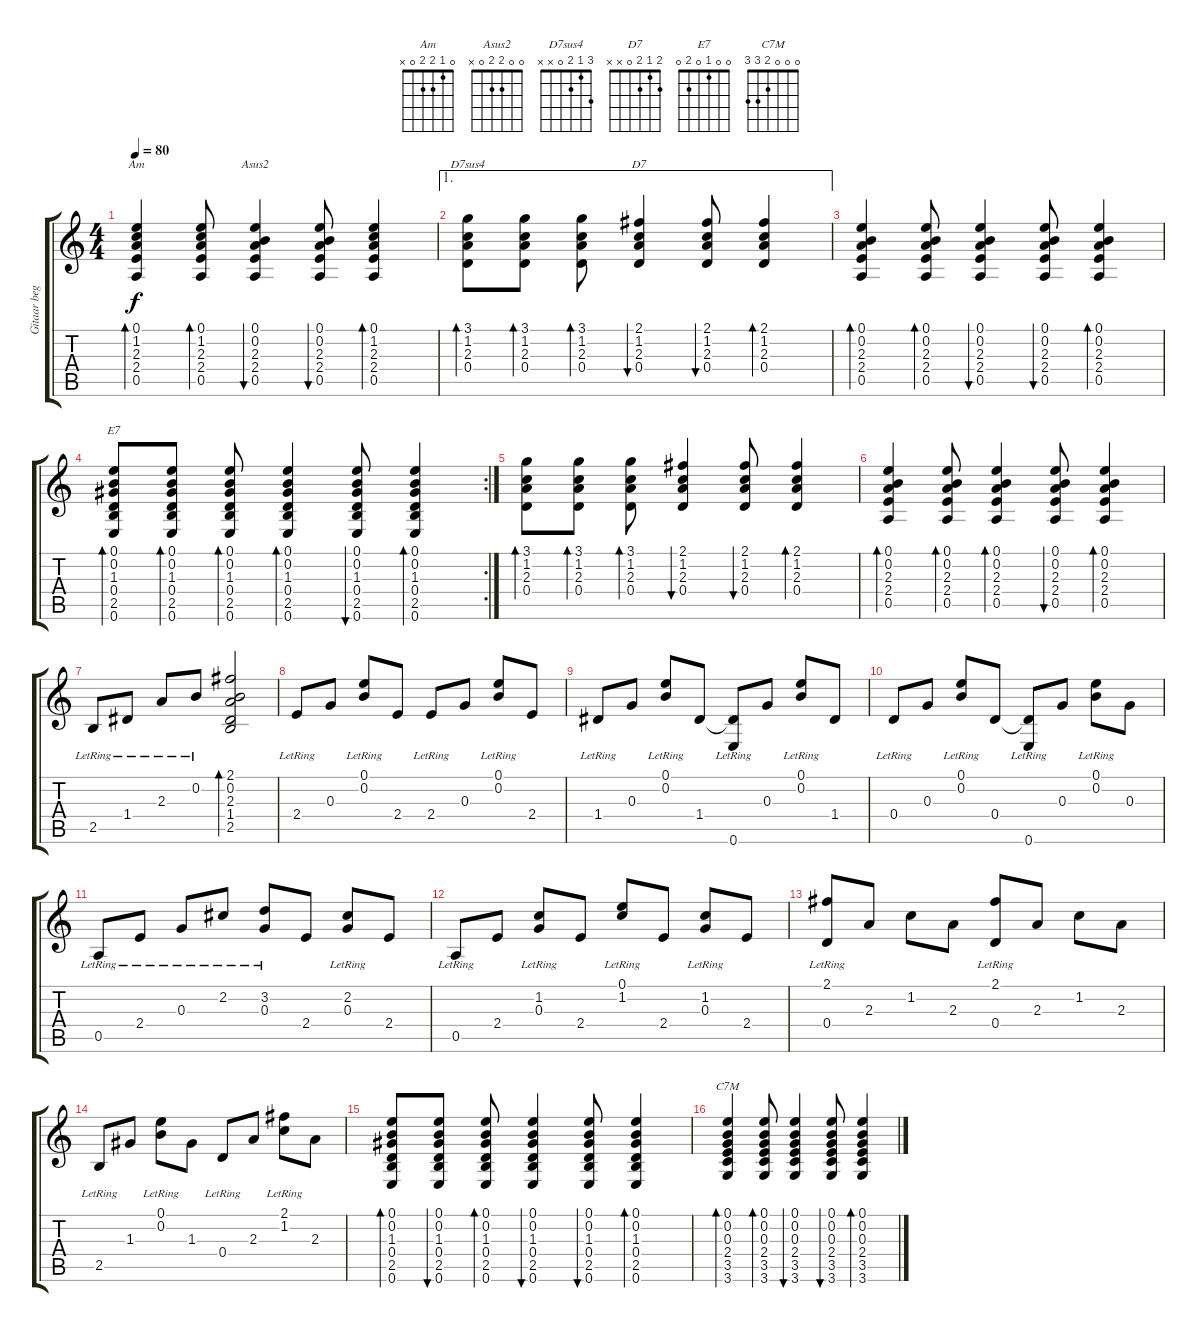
\track ("Gitaar begeleiding" "Gitaar beg") {instrument acousticguitarnylon}
\staff {score tabs}
\tuning (E4 B3 G3 D3 A2 E2) {hide}
\chord ("Am" 0 1 2 2 0 x)
\chord ("Asus2" 0 0 2 2 0 x)
\chord ("D7sus4" 3 1 2 0 x x)
\chord ("D7" 2 1 2 0 x x)
\chord ("E7" 0 0 1 0 2 0)
\chord ("C7M" 0 0 0 2 3 3)
\ts (4 4)
\tempo 80
\clef g2
\ks c
(0.1 1.2 2.3 2.4 0.5).4{bd 120 ch "Am" dy f} (0.1 1.2 2.3 2.4 0.5).8{bd 30} (0.1 0.2 2.3 2.4 0.5).4{bu 30 ch "Asus2"} (0.1 0.2 2.3 2.4 0.5).8{bu 30} (0.1 1.2 2.3 2.4 0.5).4{bd 30} |
\ae 1
(3.1 1.2 2.3 0.4).8{bd 120 ch "D7sus4"} (3.1 1.2 2.3 0.4).8{bd 30} (3.1 1.2 2.3 0.4).8{bd 30} (2.1 1.2 2.3 0.4).4{bu 30 ch "D7"} (2.1 1.2 2.3 0.4).8{bu 30} (2.1 1.2 2.3 0.4).4{bd 30} |
(0.1 0.2 2.3 2.4 0.5).4{bd 30} (0.1 0.2 2.3 2.4 0.5).8{bd 30} (0.1 0.2 2.3 2.4 0.5).4{bu 30} (0.1 0.2 2.3 2.4 0.5).8{bu 30} (0.1 0.2 2.3 2.4 0.5).4{bd 30} |
\rc 2
(0.1 0.2 1.3 0.4 2.5 0.6).8{bd 30 ch "E7"} (0.1 0.2 1.3 0.4 2.5 0.6).8{bd 30} (0.1 0.2 1.3 0.4 2.5 0.6).8{bd 30} (0.1 0.2 1.3 0.4 2.5 0.6).4{bd 30} (0.1 0.2 1.3 0.4 2.5 0.6).8{bu 30} (0.1 0.2 1.3 0.4 2.5 0.6).4{bd 30} |
(3.1 1.2 2.3 0.4).8{bd 120} (3.1 1.2 2.3 0.4).8{bd 30} (3.1 1.2 2.3 0.4).8{bd 30} (2.1 1.2 2.3 0.4).4{bu 30} (2.1 1.2 2.3 0.4).8{bu 30} (2.1 1.2 2.3 0.4).4{bd 30} |
(0.1 0.2 2.3 2.4 0.5).4{bd 120} (0.1 0.2 2.3 2.4 0.5).8{bd 30} (0.1 0.2 2.3 2.4 0.5).4{bd 30} (0.1 0.2 2.3 2.4 0.5).8{bu 30} (0.1 0.2 2.3 2.4 0.5).4{bd 30} |
2.5{lr}.8 1.4{lr}.8 2.3{lr}.8 0.2{lr}.8 (2.1 0.2 2.3 1.4 2.5).2{bd 480} |
2.4{lr}.8 0.3.8 (0.1{lr} 0.2{lr}).8 2.4.8 2.4{lr}.8 0.3.8 (0.1{lr} 0.2{lr}).8 2.4.8 |
1.4{lr}.8 0.3.8 (0.1{lr} 0.2{lr}).8 1.4.8 (1.4{t} 0.6{lr}).8 0.3.8 (0.1{lr} 0.2{lr}).8 1.4.8 |
0.4{lr}.8 0.3.8 (0.1{lr} 0.2{lr}).8 0.4.8 (0.4{t} 0.6{lr}).8 0.3.8 (0.1{lr} 0.2{lr}).8 0.3.8 |
0.5{lr}.8 2.4{lr}.8 0.3{lr}.8 2.2{lr}.8 (3.2{lr} 0.3{lr}).8 2.4.8 (2.2{lr} 0.3{lr}).8 2.4.8 |
0.5{lr}.8 2.4.8 (1.2{lr} 0.3{lr}).8 2.4.8 (0.1{lr} 1.2{lr}).8 2.4.8 (1.2{lr} 0.3{lr}).8 2.4.8 |
(2.1{lr} 0.4{lr}).8 2.3.8 1.2.8 2.3.8 (2.1{lr} 0.4{lr}).8 2.3.8 1.2.8 2.3.8 |
2.5{lr}.8 1.3.8 (0.1{lr} 0.2{lr}).8 1.3.8 0.4{lr}.8 2.3.8 (2.1{lr} 1.2{lr}).8 2.3.8 |
(0.1 0.2 1.3 0.4 2.5 0.6).8{bd 30} (0.1 0.2 1.3 0.4 2.5 0.6).8{bu 30} (0.1 0.2 1.3 0.4 2.5 0.6).8{bd 30} (0.1 0.2 1.3 0.4 2.5 0.6).4{bu 30} (0.1 0.2 1.3 0.4 2.5 0.6).8{bu 30} (0.1 0.2 1.3 0.4 2.5 0.6).4{bd 30} |
(0.1 0.2 0.3 2.4 3.5 3.6).4{bd 30 ch "C7M"} (0.1 0.2 0.3 2.4 3.5 3.6).8{bd 30} (0.1 0.2 0.3 2.4 3.5 3.6).4{bu 30} (0.1 0.2 0.3 2.4 3.5 3.6).8{bu 30} (0.1 0.2 0.3 2.4 3.5 3.6).4{bd 30}
